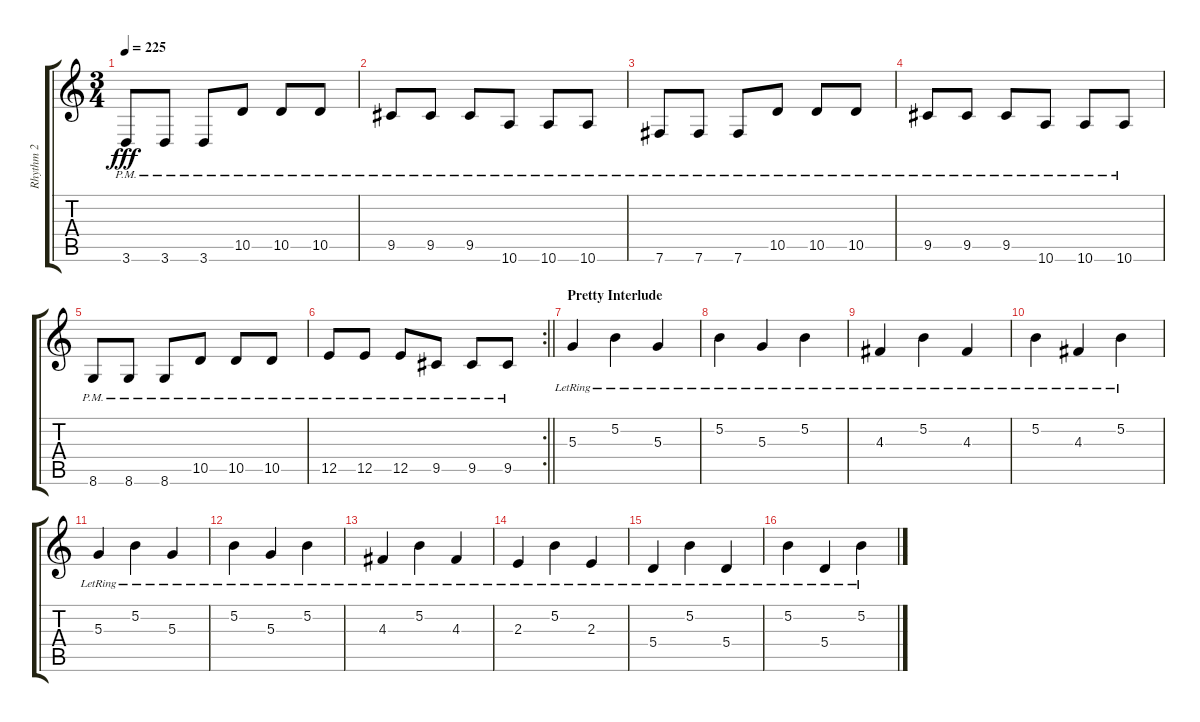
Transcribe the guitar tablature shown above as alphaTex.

\track ("Rhythm 2" "Rhythm 2") {instrument distortionguitar}
\staff {score tabs}
\tuning (B3 Gb3 D3 A2 E2 B1) {hide}
\ts (3 4)
\tempo 225
\clef g2
\ks c
3.6{pm}.8{dy fff} 3.6{pm}.8 3.6{pm}.8 10.5{pm}.8 10.5{pm}.8 10.5{pm}.8 |
9.5{pm}.8 9.5{pm}.8 9.5{pm}.8 10.6{pm}.8 10.6{pm}.8 10.6{pm}.8 |
7.6{pm}.8 7.6{pm}.8 7.6{pm}.8 10.5{pm}.8 10.5{pm}.8 10.5{pm}.8 |
9.5{pm}.8 9.5{pm}.8 9.5{pm}.8 10.6{pm}.8 10.6{pm}.8 10.6{pm}.8 |
8.6{pm}.8 8.6{pm}.8 8.6{pm}.8 10.5{pm}.8 10.5{pm}.8 10.5{pm}.8 |
\rc 2
\barLineRight lightlight
12.5{pm}.8 12.5{pm}.8 12.5{pm}.8 9.5{pm}.8 9.5{pm}.8 9.5{pm}.8 |
\section ("" "Pretty Interlude")
5.3{lr}.4{instrument electricguitarclean} 5.2{lr}.4 5.3{lr}.4 |
5.2{lr}.4 5.3{lr}.4 5.2{lr}.4 |
4.3{lr}.4 5.2{lr}.4 4.3{lr}.4 |
5.2{lr}.4 4.3{lr}.4 5.2{lr}.4 |
5.3{lr}.4 5.2{lr}.4 5.3{lr}.4 |
5.2{lr}.4 5.3{lr}.4 5.2{lr}.4 |
4.3{lr}.4 5.2{lr}.4 4.3{lr}.4 |
2.3{lr}.4 5.2{lr}.4 2.3{lr}.4 |
5.4{lr}.4 5.2{lr}.4 5.4{lr}.4 |
5.2{lr}.4 5.4{lr}.4 5.2{lr}.4
